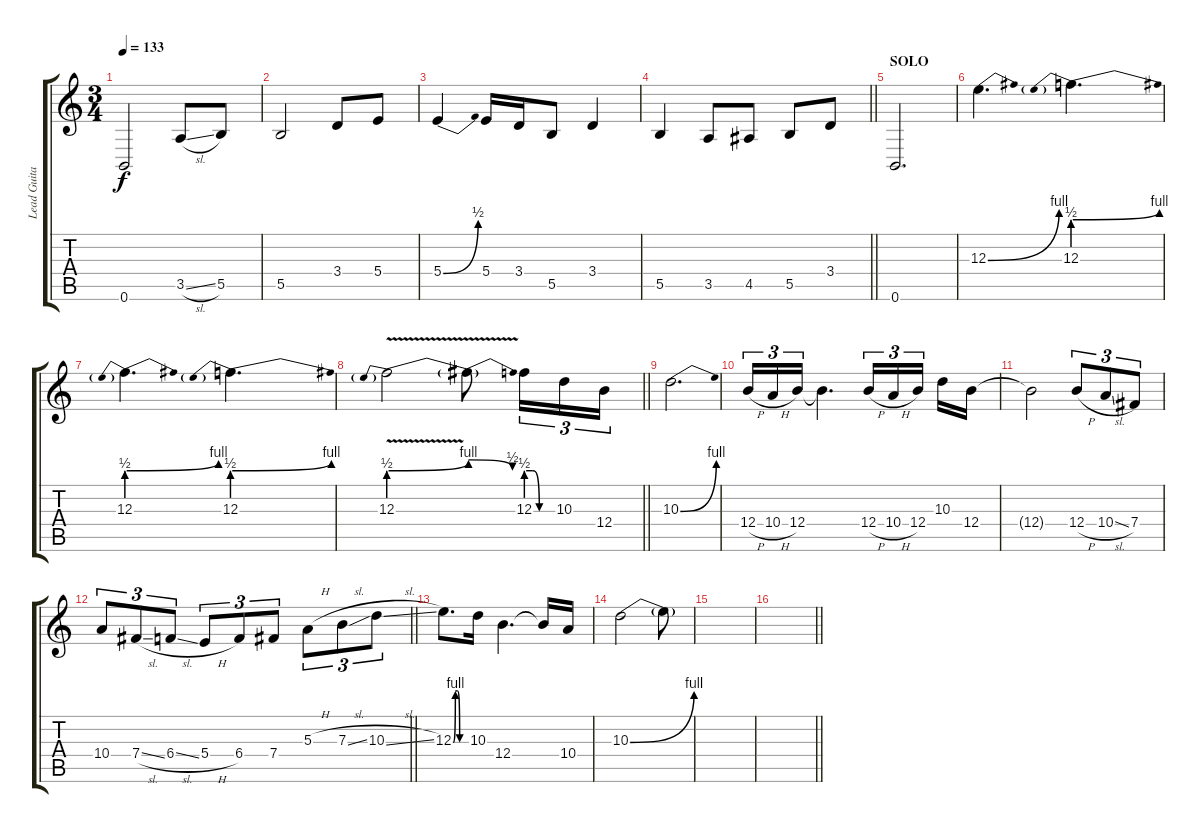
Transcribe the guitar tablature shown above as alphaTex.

\track ("Lead Guitar" "Lead Guita") {instrument distortionguitar}
\staff {score tabs}
\tuning (Db4 Ab3 E3 B2 Gb2 B1) {hide}
\ts (3 4)
\tempo 133
\clef g2
\ks c
0.6.2{dy f} 3.5{sl}.8 5.5.8 |
5.5.2 3.4.8 5.4.8 |
5.4{be (bend 0 0 60 2)}.4 5.4.16 3.4.16 5.5.8 3.4.4 |
\barLineRight lightlight
5.5.4 3.5.8 4.5.8 5.5.8 3.4.8 |
\section ("" "SOLO")
0.6.2{d balance 8} |
12.3{be (bend 0 0 60 4)}.4{d} 12.3{be (prebendbend 0 2 60 4)}.4{d} |
12.3{be (prebendbend 0 2 60 4)}.4{d} 12.3{be (prebendbend 0 2 60 4)}.4{d} |
\barLineRight lightlight
12.3{be (prebendbend 0 2 60 4) v}.2 12.3{be (release 0 4 60 2) t}.8 12.3{be (custom 0 2 15 2 30 0 60 0)}.16{tu (3 2)} 10.3.16{tu (3 2)} 12.4.16{tu (3 2)} |
10.3{be (bend 0 0 60 4)}.2{d} |
12.4{h}.16{tu (3 2)} 10.4{h}.16{tu (3 2)} 12.4.16{tu (3 2)} 12.4{t}.4{d} 12.4{h}.16{tu (3 2)} 10.4{h}.16{tu (3 2)} 12.4.16{tu (3 2) beam splitsecondary} 10.3.16 12.4.16 |
12.4{t}.2 12.4{h}.8{tu (3 2)} 10.4{sl}.8{tu (3 2)} 7.4.8{tu (3 2)} |
\barLineRight lightlight
10.4.8{tu (3 2)} 7.4{sl}.8{tu (3 2)} 6.4{sl}.8{tu (3 2)} 5.4{h}.8{tu (3 2)} 6.4.8{tu (3 2)} 7.4.8{tu (3 2)} 5.3{h}.8{tu (3 2)} 7.3{sl}.8{tu (3 2)} 10.3{sl}.8{tu (3 2)} |
12.3{be (custom 0 0 10 4 20 4 30 0 60 0)}.8{d} 10.3.16 12.4.4{d} 12.4{t}.16 10.4.16 |
10.3{be (bend 0 0 60 4)}.2 10.3{t}.8 |
|
\barLineRight lightlight
